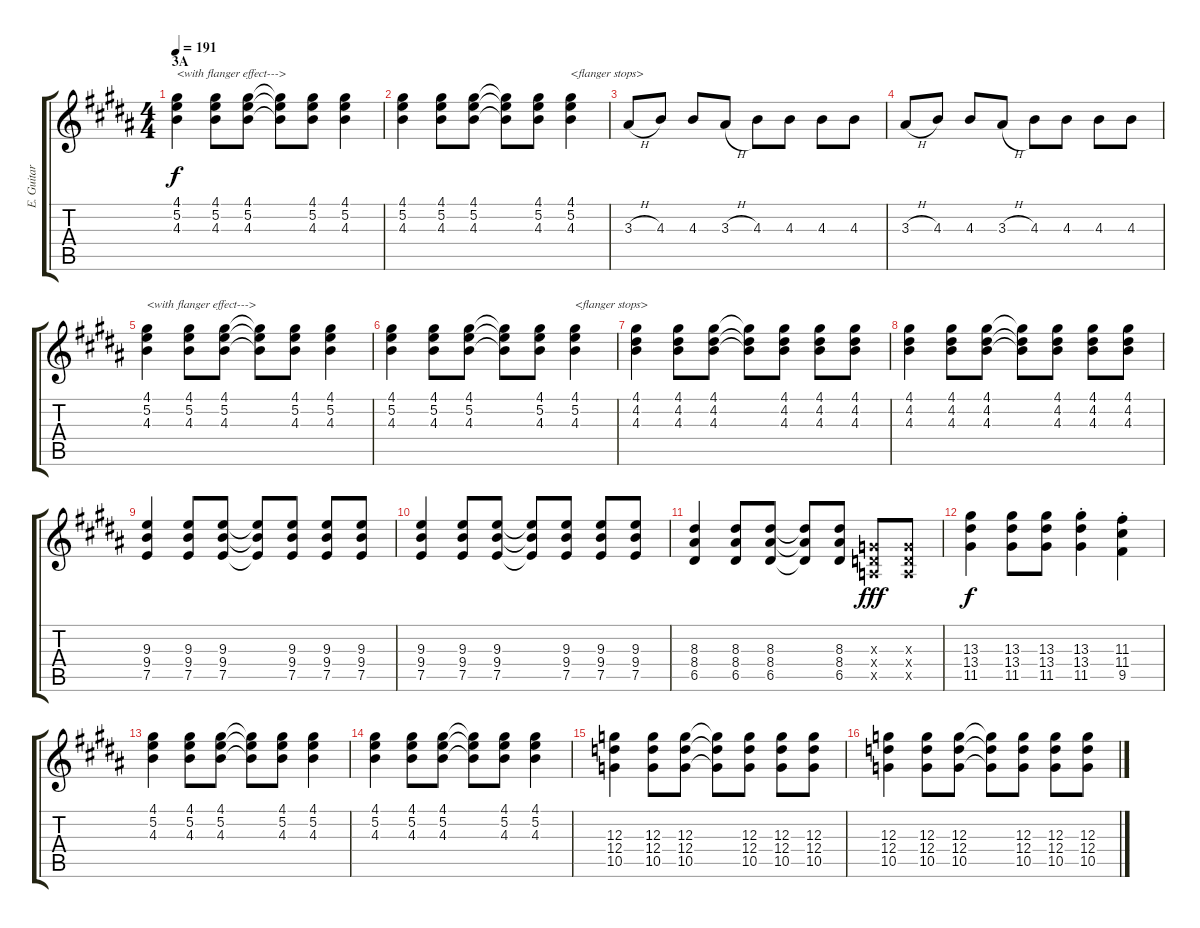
\track ("E. Guitar I" "E. Guitar ") {instrument overdrivenguitar}
\staff {score tabs}
\tuning (E4 B3 G3 D3 A2 E2) {hide}
\ts (4 4)
\section ("" "3A")
\tempo 191
\clef g2
\ks b
(4.1 5.2 4.3).4{txt "<with flanger effect--->" dy f} (4.1 5.2 4.3).8 (4.1 5.2 4.3).8 (4.1{t} 5.2{t} 4.3{t}).8 (4.1 5.2 4.3).8 (4.1 5.2 4.3).4 |
(4.1 5.2 4.3).4 (4.1 5.2 4.3).8 (4.1 5.2 4.3).8 (4.1{t} 5.2{t} 4.3{t}).8 (4.1 5.2 4.3).8 (4.1 5.2 4.3).4{txt "<flanger stops>"} |
3.3{h}.8 4.3.8 4.3.8 3.3{h}.8 4.3.8 4.3.8 4.3.8 4.3.8 |
3.3{h}.8 4.3.8 4.3.8 3.3{h}.8 4.3.8 4.3.8 4.3.8 4.3.8 |
(4.1 5.2 4.3).4{txt "<with flanger effect--->"} (4.1 5.2 4.3).8 (4.1 5.2 4.3).8 (4.1{t} 5.2{t} 4.3{t}).8 (4.1 5.2 4.3).8 (4.1 5.2 4.3).4 |
(4.1 5.2 4.3).4 (4.1 5.2 4.3).8 (4.1 5.2 4.3).8 (4.1{t} 5.2{t} 4.3{t}).8 (4.1 5.2 4.3).8 (4.1 5.2 4.3).4{txt "<flanger stops>"} |
(4.1 4.2 4.3).4 (4.1 4.2 4.3).8 (4.1 4.2 4.3).8 (4.1{t} 4.2{t} 4.3{t}).8 (4.1 4.2 4.3).8 (4.1 4.2 4.3).8 (4.1 4.2 4.3).8 |
(4.1 4.2 4.3).4 (4.1 4.2 4.3).8 (4.1 4.2 4.3).8 (4.1{t} 4.2{t} 4.3{t}).8 (4.1 4.2 4.3).8 (4.1 4.2 4.3).8 (4.1 4.2 4.3).8 |
(9.3 9.4 7.5).4 (9.3 9.4 7.5).8 (9.3 9.4 7.5).8 (9.3{t} 9.4{t} 7.5{t}).8 (9.3 9.4 7.5).8 (9.3 9.4 7.5).8 (9.3 9.4 7.5).8 |
(9.3 9.4 7.5).4 (9.3 9.4 7.5).8 (9.3 9.4 7.5).8 (9.3{t} 9.4{t} 7.5{t}).8 (9.3 9.4 7.5).8 (9.3 9.4 7.5).8 (9.3 9.4 7.5).8 |
(8.3 8.4 6.5).4 (8.3 8.4 6.5).8 (8.3 8.4 6.5).8 (8.3{t} 8.4{t} 6.5{t}).8 (8.3 8.4 6.5).8 (0.3{x} 0.4{x} 0.5{x}).8{dy fff} (0.3{x} 0.4{x} 0.5{x}).8 |
(13.3 13.4 11.5).4{dy f} (13.3 13.4 11.5).8 (13.3 13.4 11.5).8 (13.3{st} 13.4{st} 11.5{st}).4 (11.3{st} 11.4{st} 9.5{st}).4 |
(4.1 5.2 4.3).4 (4.1 5.2 4.3).8 (4.1 5.2 4.3).8 (4.1{t} 5.2{t} 4.3{t}).8 (4.1 5.2 4.3).8 (4.1 5.2 4.3).4 |
(4.1 5.2 4.3).4 (4.1 5.2 4.3).8 (4.1 5.2 4.3).8 (4.1{t} 5.2{t} 4.3{t}).8 (4.1 5.2 4.3).8 (4.1 5.2 4.3).4 |
(12.3 12.4 10.5).4 (12.3 12.4 10.5).8 (12.3 12.4 10.5).8 (12.3{t} 12.4{t} 10.5{t}).8 (12.3 12.4 10.5).8 (12.3 12.4 10.5).8 (12.3 12.4 10.5).8 |
(12.3 12.4 10.5).4 (12.3 12.4 10.5).8 (12.3 12.4 10.5).8 (12.3{t} 12.4{t} 10.5{t}).8 (12.3 12.4 10.5).8 (12.3 12.4 10.5).8 (12.3 12.4 10.5).8
